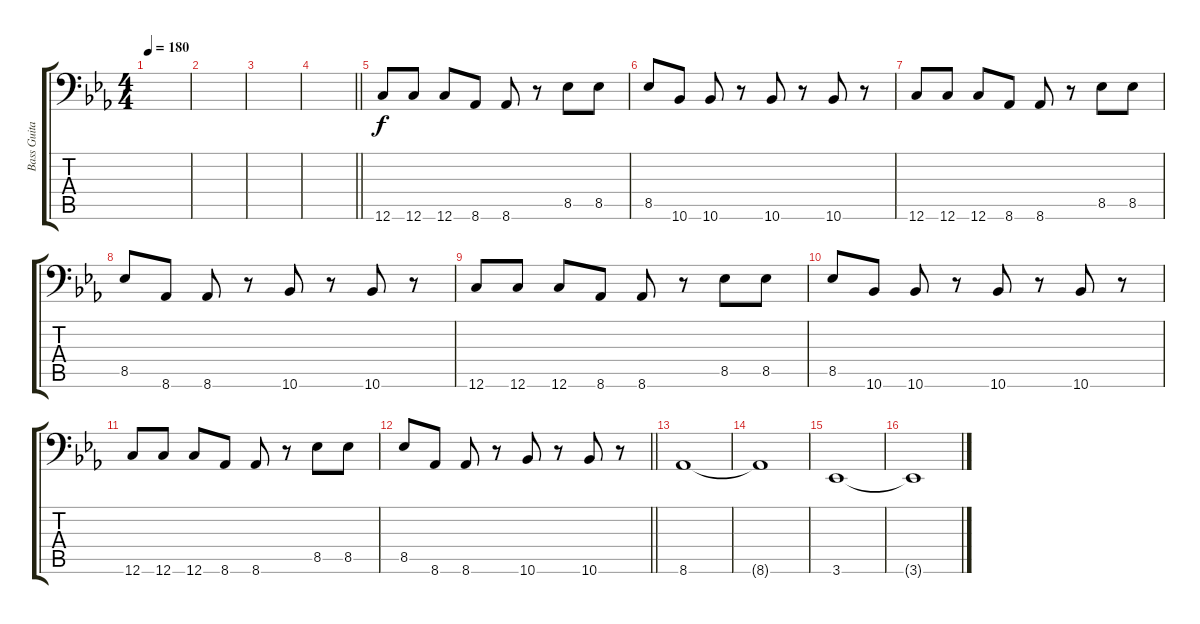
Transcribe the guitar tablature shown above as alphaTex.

\track ("Bass Guitar" "Bass Guita") {instrument electricbassfinger}
\staff {score tabs}
\tuning (D3 A2 F2 C2 G1 C1) {hide}
\ts (4 4)
\tempo 180
\clef f4
\ks eb
|
|
|
\barLineRight lightlight
|
12.6.8 12.6.8 12.6.8 8.6.8 8.6.8 r.8 8.5.8 8.5.8 |
8.5.8 10.6.8 10.6.8 r.8 10.6.8 r.8 10.6.8 r.8 |
12.6.8 12.6.8 12.6.8 8.6.8 8.6.8 r.8 8.5.8 8.5.8 |
8.5.8 8.6.8 8.6.8 r.8 10.6.8 r.8 10.6.8 r.8 |
12.6.8 12.6.8 12.6.8 8.6.8 8.6.8 r.8 8.5.8 8.5.8 |
8.5.8 10.6.8 10.6.8 r.8 10.6.8 r.8 10.6.8 r.8 |
12.6.8 12.6.8 12.6.8 8.6.8 8.6.8 r.8 8.5.8 8.5.8 |
\barLineRight lightlight
8.5.8 8.6.8 8.6.8 r.8 10.6.8 r.8 10.6.8 r.8 |
8.6.1 |
8.6{t}.1 |
3.6.1 |
3.6{t}.1
